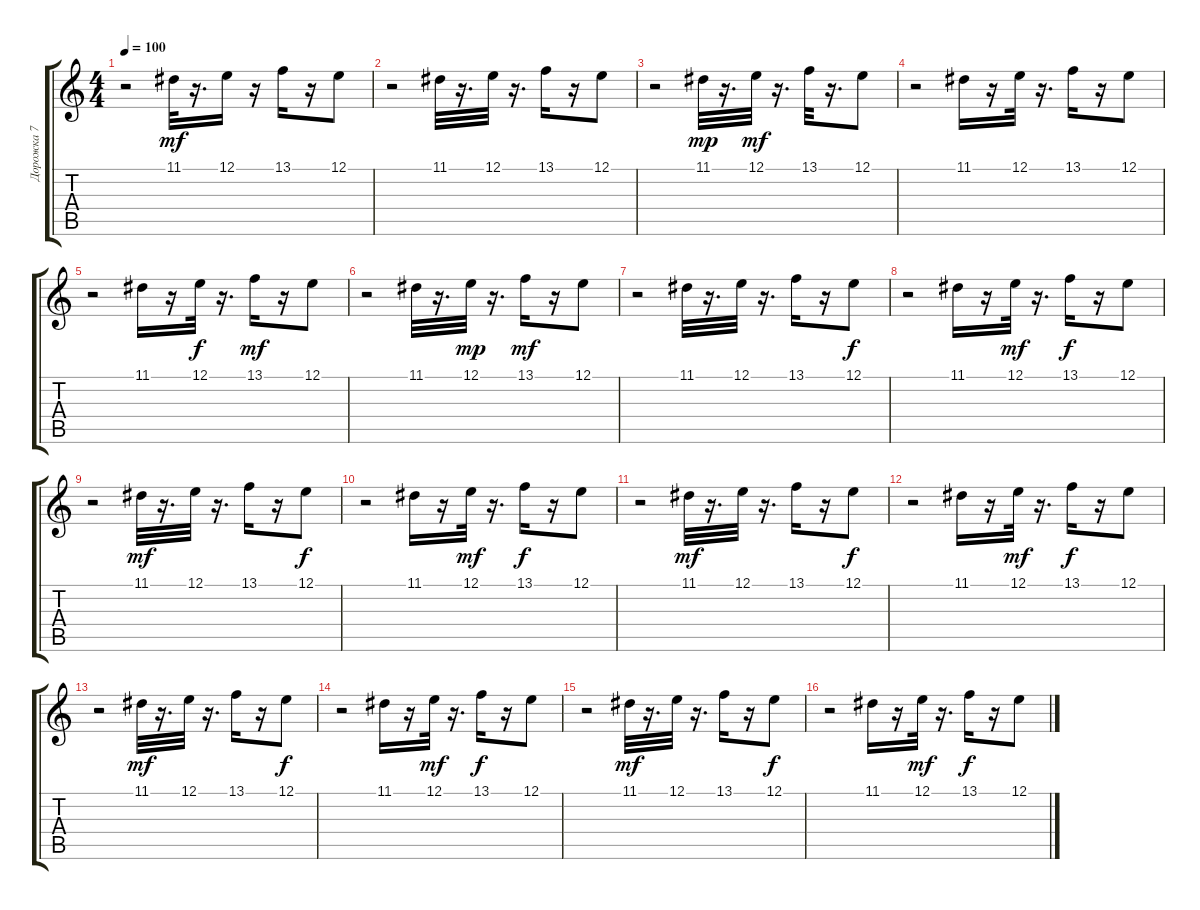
\track ("Дорожка 7" "Дорожка 7") {instrument acousticgrandpiano}
\staff {score tabs}
\tuning (E4 B3 G3 D3 A2 E2) {hide}
\ts (4 4)
\tempo 100
\clef g2
\ks c
r.2{dy f} 11.1.32{dy mf} r.16{d} 12.1.16 r.16 13.1.16 r.16 12.1.8 |
r.2 11.1.32 r.16{d} 12.1.32 r.16{d} 13.1.16 r.16 12.1.8 |
r.2 11.1.32{dy mp} r.16{d} 12.1.32{dy mf} r.16{d} 13.1.32 r.16{d} 12.1.8 |
r.2 11.1.16 r.16 12.1.32 r.16{d} 13.1.16 r.16 12.1.8 |
r.2 11.1.16 r.16 12.1.32{dy f} r.16{d} 13.1.16{dy mf} r.16 12.1.8 |
r.2 11.1.32 r.16{d} 12.1.32{dy mp} r.16{d} 13.1.16{dy mf} r.16 12.1.8 |
r.2 11.1.32 r.16{d} 12.1.32 r.16{d} 13.1.16 r.16 12.1.8{dy f} |
r.2 11.1.16 r.16 12.1.32{dy mf} r.16{d} 13.1.16{dy f} r.16 12.1.8 |
r.2 11.1.32{dy mf} r.16{d} 12.1.32 r.16{d} 13.1.16 r.16 12.1.8{dy f} |
r.2 11.1.16 r.16 12.1.32{dy mf} r.16{d} 13.1.16{dy f} r.16 12.1.8 |
r.2 11.1.32{dy mf} r.16{d} 12.1.32 r.16{d} 13.1.16 r.16 12.1.8{dy f} |
r.2 11.1.16 r.16 12.1.32{dy mf} r.16{d} 13.1.16{dy f} r.16 12.1.8 |
r.2 11.1.32{dy mf} r.16{d} 12.1.32 r.16{d} 13.1.16 r.16 12.1.8{dy f} |
r.2 11.1.16 r.16 12.1.32{dy mf} r.16{d} 13.1.16{dy f} r.16 12.1.8 |
r.2 11.1.32{dy mf} r.16{d} 12.1.32 r.16{d} 13.1.16 r.16 12.1.8{dy f} |
r.2 11.1.16 r.16 12.1.32{dy mf} r.16{d} 13.1.16{dy f} r.16 12.1.8
